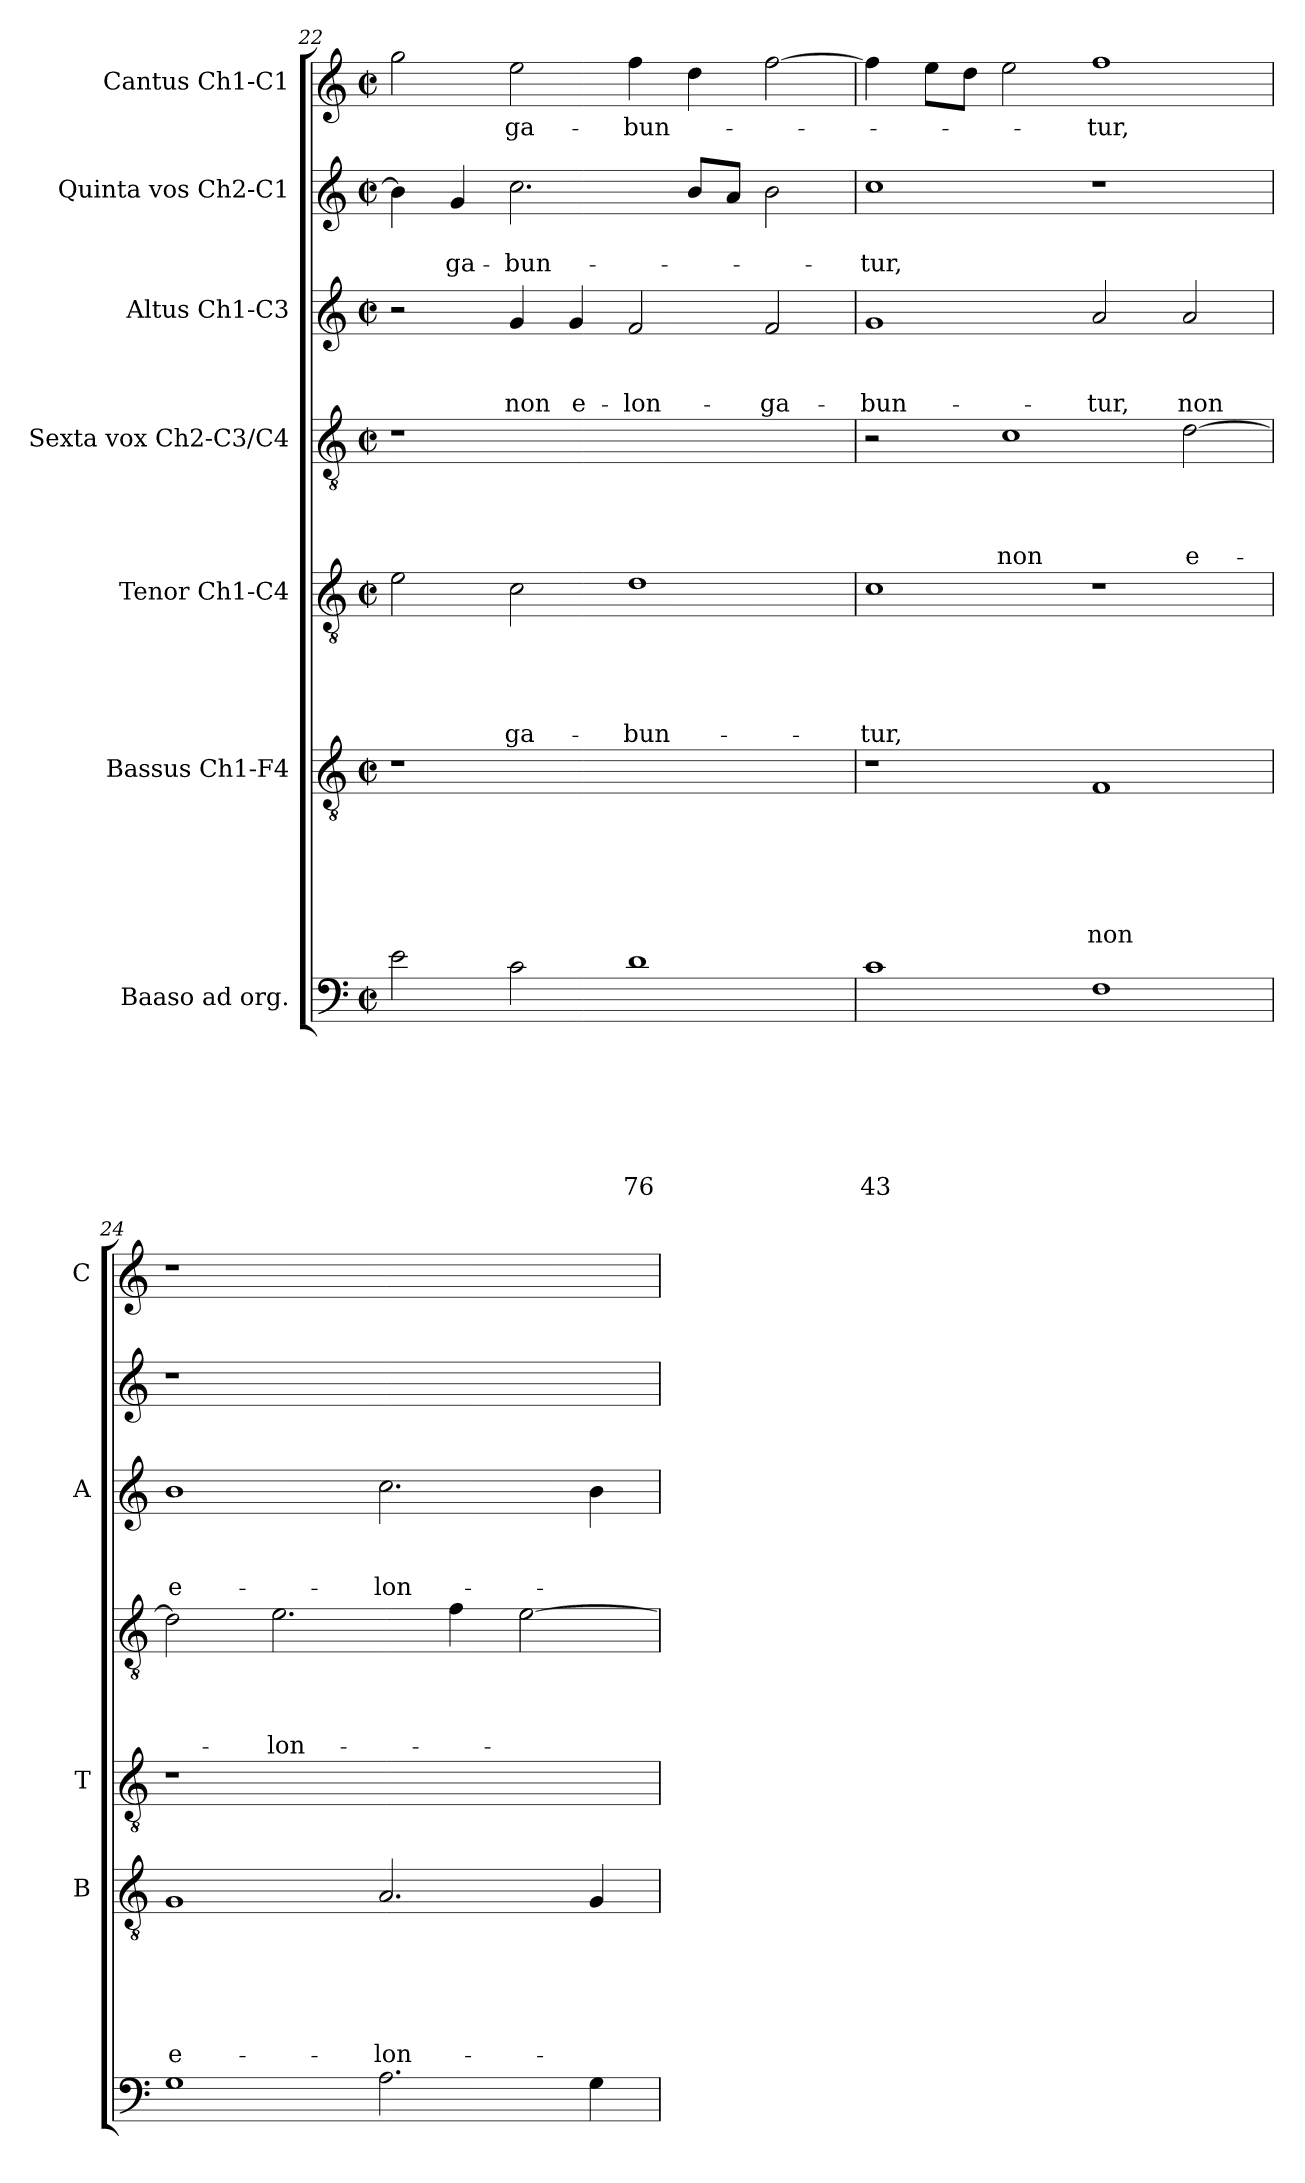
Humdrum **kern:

**kern	**text	**text	**text	**text	**text	**text	**text	**kern	**text	**text	**text	**text	**text	**text	**kern	**text	**text	**text	**text	**text	**kern	**text	**text	**text	**text	**kern	**text	**text	**text	**kern	**text	**text	**kern	**text
*part7	*part7	*part7	*part7	*part7	*part7	*part7	*part7	*part6	*part6	*part6	*part6	*part6	*part6	*part6	*part5	*part5	*part5	*part5	*part5	*part5	*part4	*part4	*part4	*part4	*part4	*part3	*part3	*part3	*part3	*part2	*part2	*part2	*part1	*part1
*staff7	*staff7	*staff7	*staff7	*staff7	*staff7	*staff7	*staff7	*staff6	*staff6	*staff6	*staff6	*staff6	*staff6	*staff6	*staff5	*staff5	*staff5	*staff5	*staff5	*staff5	*staff4	*staff4	*staff4	*staff4	*staff4	*staff3	*staff3	*staff3	*staff3	*staff2	*staff2	*staff2	*staff1	*staff1
*I"Baaso ad org.	*	*	*	*	*	*	*	*I"Bassus Ch1-F4	*	*	*	*	*	*	*I"Tenor Ch1-C4	*	*	*	*	*	*I"Sexta vox Ch2-C3/C4	*	*	*	*	*I"Altus Ch1-C3	*	*	*	*I"Quinta vos Ch2-C1	*	*	*I"Cantus Ch1-C1	*
*	*	*	*	*	*	*	*	*I'B	*	*	*	*	*	*	*I'T	*	*	*	*	*	*	*	*	*	*	*I'A	*	*	*	*	*	*	*I'C	*
*clefF4	*	*	*	*	*	*	*	*clefGv2	*	*	*	*	*	*	*clefGv2	*	*	*	*	*	*clefGv2	*	*	*	*	*clefG2	*	*	*	*clefG2	*	*	*clefG2	*
*k[]	*	*	*	*	*	*	*	*k[]	*	*	*	*	*	*	*k[]	*	*	*	*	*	*k[]	*	*	*	*	*k[]	*	*	*	*k[]	*	*	*k[]	*
*C:	*	*	*	*	*	*	*	*C:	*	*	*	*	*	*	*C:	*	*	*	*	*	*C:	*	*	*	*	*C:	*	*	*	*C:	*	*	*C:	*
*M2/2	*	*	*	*	*	*	*	*M2/2	*	*	*	*	*	*	*M2/2	*	*	*	*	*	*M2/2	*	*	*	*	*M2/2	*	*	*	*M2/2	*	*	*M2/2	*
*met(c|)	*	*	*	*	*	*	*	*met(c|)	*	*	*	*	*	*	*met(c|)	*	*	*	*	*	*met(c|)	*	*	*	*	*met(c|)	*	*	*	*met(c|)	*	*	*met(c|)	*
=22	=22	=22	=22	=22	=22	=22	=22	=22	=22	=22	=22	=22	=22	=22	=22	=22	=22	=22	=22	=22	=22	=22	=22	=22	=22	=22	=22	=22	=22	=22	=22	=22	=22	=22
2e\	.	.	.	.	.	.	.	1r	.	.	.	.	.	.	2e\	.	.	.	.	.	1r	.	.	.	.	2r	.	.	.	4b\]	.	.	2gg\	.
!	!	!	!	!	!	!	!	!	!	!	!	!	!	!	!	!	!	!	!	!	!	!	!	!	!	!	!	!	!	!	!	!LO:LY:b	!	!
.	.	.	.	.	.	.	.	.	.	.	.	.	.	.	.	.	.	.	.	.	.	.	.	.	.	.	.	.	.	4g/	.	-ga-	.	.
!	!	!	!	!	!	!	!	!	!	!	!	!	!	!	!	!	!	!	!	!LO:LY:b	!	!	!	!	!	!	!	!	!LO:LY:b	!	!	!LO:LY:b	!	!LO:LY:b
2c\	.	.	.	.	.	.	.	.	.	.	.	.	.	.	2c\	.	.	.	.	-ga-	.	.	.	.	.	4g/	.	.	non	2.cc\	.	-bun-	2ee\	-ga-
!	!	!	!	!	!	!	!	!	!	!	!	!	!	!	!	!	!	!	!	!	!	!	!	!	!	!	!	!	!LO:LY:b	!	!	!	!	!
.	.	.	.	.	.	.	.	.	.	.	.	.	.	.	.	.	.	.	.	.	.	.	.	.	.	4g/	.	.	e-	.	.	.	.	.
!	!	!	!	!	!	!	!LO:LY:b	!	!	!	!	!	!	!	!	!	!	!	!	!LO:LY:b	!	!	!	!	!	!	!	!	!LO:LY:b	!	!	!	!	!LO:LY:b
1d	.	.	.	.	.	.	76	1ryy	.	.	.	.	.	.	1d	.	.	.	.	-bun-	1ryy	.	.	.	.	2f/	.	.	-lon-	.	.	.	4ff\	-bun-
.	.	.	.	.	.	.	.	.	.	.	.	.	.	.	.	.	.	.	.	.	.	.	.	.	.	.	.	.	.	8b/L	.	.	4dd\	.
.	.	.	.	.	.	.	.	.	.	.	.	.	.	.	.	.	.	.	.	.	.	.	.	.	.	.	.	.	.	8a/J	.	.	.	.
!	!	!	!	!	!	!	!	!	!	!	!	!	!	!	!	!	!	!	!	!	!	!	!	!	!	!	!	!	!LO:LY:b	!	!	!	!	!
.	.	.	.	.	.	.	.	.	.	.	.	.	.	.	.	.	.	.	.	.	.	.	.	.	.	2f/	.	.	-ga-	2b\	.	.	[2ff\	.
=23	=23	=23	=23	=23	=23	=23	=23	=23	=23	=23	=23	=23	=23	=23	=23	=23	=23	=23	=23	=23	=23	=23	=23	=23	=23	=23	=23	=23	=23	=23	=23	=23	=23	=23
!	!	!	!	!	!	!	!LO:LY:b	!	!	!	!	!	!	!	!	!	!	!	!	!LO:LY:b	!	!	!	!	!	!	!	!	!LO:LY:b	!	!	!LO:LY:b	!	!
1c	.	.	.	.	.	.	43	1r	.	.	.	.	.	.	1c	.	.	.	.	-tur,	2r	.	.	.	.	1g	.	.	-bun-	1cc	.	-tur,	4ff\]	.
.	.	.	.	.	.	.	.	.	.	.	.	.	.	.	.	.	.	.	.	.	.	.	.	.	.	.	.	.	.	.	.	.	8ee\L	.
.	.	.	.	.	.	.	.	.	.	.	.	.	.	.	.	.	.	.	.	.	.	.	.	.	.	.	.	.	.	.	.	.	8dd\J	.
!	!	!	!	!	!	!	!	!	!	!	!	!	!	!	!	!	!	!	!	!	!	!	!	!	!LO:LY:b	!	!	!	!	!	!	!	!	!
.	.	.	.	.	.	.	.	.	.	.	.	.	.	.	.	.	.	.	.	.	1c	.	.	.	non	.	.	.	.	.	.	.	2ee\	.
!	!	!	!	!	!	!	!	!	!	!	!	!	!	!LO:LY:b	!	!	!	!	!	!	!	!	!	!	!	!	!	!	!LO:LY:b	!	!	!	!	!LO:LY:b
1F	.	.	.	.	.	.	.	1F	.	.	.	.	.	non	1r	.	.	.	.	.	.	.	.	.	.	2a/	.	.	-tur,	1r	.	.	1ff	-tur,
!	!	!	!	!	!	!	!	!	!	!	!	!	!	!	!	!	!	!	!	!	!	!	!	!	!LO:LY:b	!	!	!	!LO:LY:b	!	!	!	!	!
.	.	.	.	.	.	.	.	.	.	.	.	.	.	.	.	.	.	.	.	.	[2d\	.	.	.	e-	2a/	.	.	non	.	.	.	.	.
=24	=24	=24	=24	=24	=24	=24	=24	=24	=24	=24	=24	=24	=24	=24	=24	=24	=24	=24	=24	=24	=24	=24	=24	=24	=24	=24	=24	=24	=24	=24	=24	=24	=24	=24
!	!	!	!	!	!	!	!	!	!	!	!	!	!	!LO:LY:b	!	!	!	!	!	!	!	!	!	!	!	!	!	!	!LO:LY:b	!	!	!	!	!
1G	.	.	.	.	.	.	.	1G	.	.	.	.	.	e-	1r	.	.	.	.	.	2d\]	.	.	.	.	1b	.	.	e-	1r	.	.	1r	.
!	!	!	!	!	!	!	!	!	!	!	!	!	!	!	!	!	!	!	!	!	!	!	!	!	!LO:LY:b	!	!	!	!	!	!	!	!	!
.	.	.	.	.	.	.	.	.	.	.	.	.	.	.	.	.	.	.	.	.	2.e\	.	.	.	-lon-	.	.	.	.	.	.	.	.	.
!	!	!	!	!	!	!	!	!	!	!	!	!	!	!LO:LY:b	!	!	!	!	!	!	!	!	!	!	!	!	!	!	!LO:LY:b	!	!	!	!	!
2.A\	.	.	.	.	.	.	.	2.A/	.	.	.	.	.	-lon-	1ryy	.	.	.	.	.	.	.	.	.	.	2.cc\	.	.	-lon-	1ryy	.	.	1ryy	.
.	.	.	.	.	.	.	.	.	.	.	.	.	.	.	.	.	.	.	.	.	4f\	.	.	.	.	.	.	.	.	.	.	.	.	.
.	.	.	.	.	.	.	.	.	.	.	.	.	.	.	.	.	.	.	.	.	[2e\	.	.	.	.	.	.	.	.	.	.	.	.	.
4G\	.	.	.	.	.	.	.	4G/	.	.	.	.	.	.	.	.	.	.	.	.	.	.	.	.	.	4b\	.	.	.	.	.	.	.	.
=	=	=	=	=	=	=	=	=	=	=	=	=	=	=	=	=	=	=	=	=	=	=	=	=	=	=	=	=	=	=	=	=	=	=
*-	*-	*-	*-	*-	*-	*-	*-	*-	*-	*-	*-	*-	*-	*-	*-	*-	*-	*-	*-	*-	*-	*-	*-	*-	*-	*-	*-	*-	*-	*-	*-	*-	*-	*-
